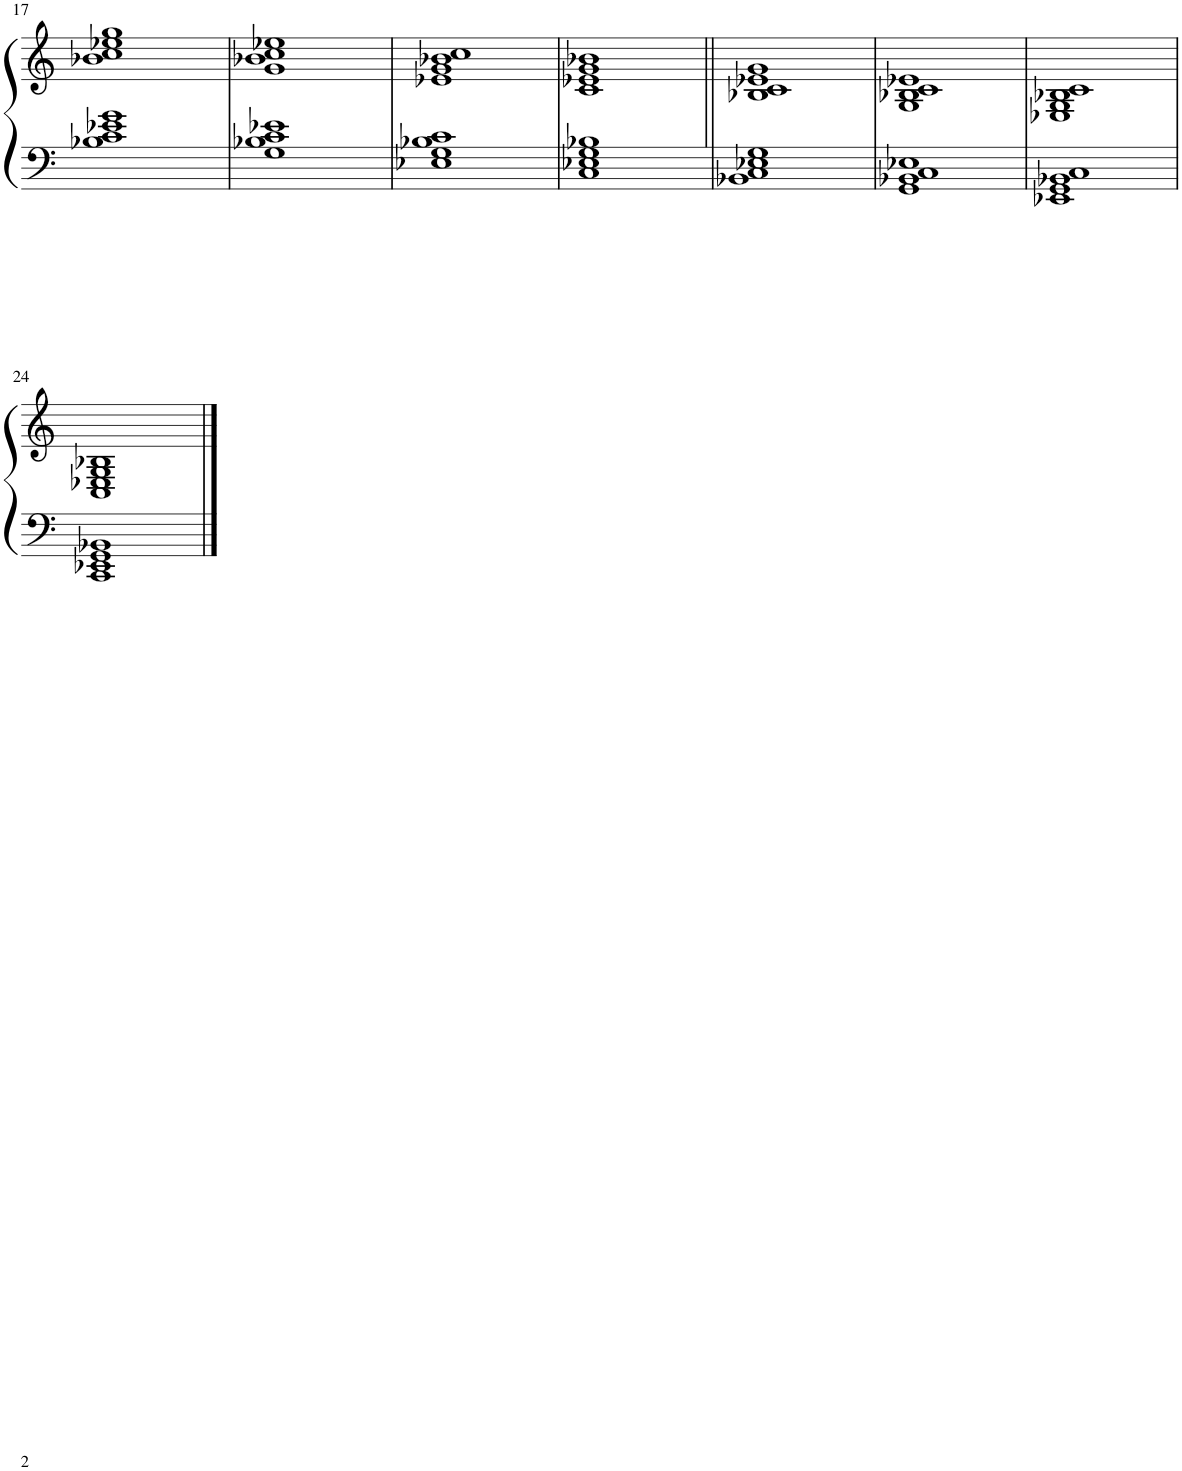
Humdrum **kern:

**kern	**kern	**kern
*part2	*part1	*part1
*staff3	*staff2	*staff1
*I"Triangle	*I"Piano	*
*I'Tri	*I'Pno	*
!!LO:PB:g=z
*clefX	*clefF4	*clefG2
*k[]	*k[]	*k[]
*M4/4	*M4/4	*M4/4
=17	=17	=17
2Re	1B-X 1c 1e-X 1g	1b-X 1cc 1ee-X 1gg
2Re	.	.
=18	=18	=18
2Re	1G 1B-X 1c 1e-X	1g 1b-X 1cc 1ee-X
2Re	.	.
=19	=19	=19
2Re	1E-X 1G 1B-X 1c	1e-X 1g 1b-X 1cc
2Re	.	.
=20	=20	=20
2Re	1C 1E-X 1G 1B-X	1c 1e-X 1g 1b-X
2Re	.	.
=21||	=21||	=21||
2Re	1BB-X 1C 1E-X 1G	1B-X 1c 1e-X 1g
2Re	.	.
=22	=22	=22
2Re	1GG 1BB-X 1C 1E-X	1G 1B-X 1c 1e-X
2Re	.	.
=23	=23	=23
2Re	1EE-X 1GG 1BB-X 1C	1E-X 1G 1B-X 1c
2Re	.	.
!!LO:LB:g=z
=24	=24	=24
2Re	1CC 1EE-X 1GG 1BB-X	1C 1E-X 1G 1B-X
2Re	.	.
==	==	==
*-	*-	*-
